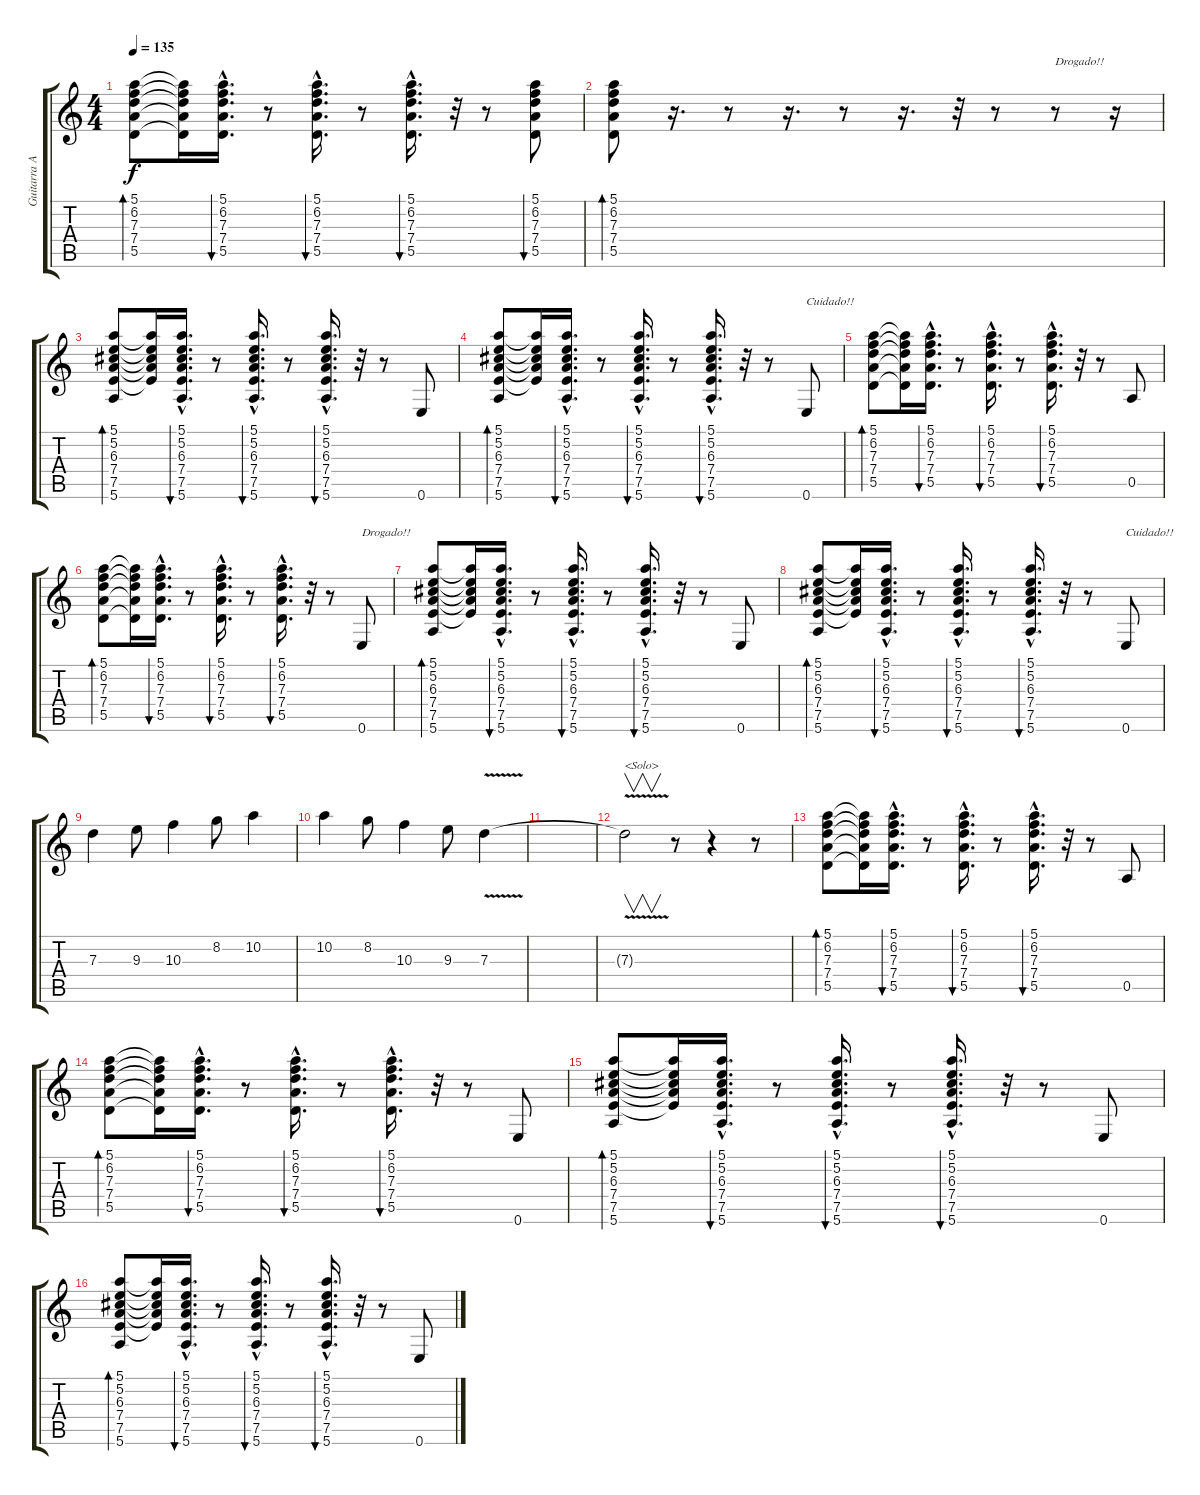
\track ("Guitarra Acústica" "Guitarra A") {instrument acousticguitarsteel}
\staff {score tabs}
\tuning (E4 B3 G3 D3 A2 E2) {hide}
\ts (4 4)
\tempo 135
\clef g2
\ks c
(5.1 6.2 7.3 7.4 5.5).8{bd 30 dy f} (5.1{t} 6.2{t} 7.3{t} 7.4{t} 5.5{t}).16 (5.1{hac} 6.2{hac} 7.3{hac} 7.4{hac} 5.5{hac}).16{d bu 30} r.8 (5.1{hac} 6.2{hac} 7.3{hac} 7.4{hac} 5.5{hac}).16{d bu 30} r.8 (5.1{hac} 6.2{hac} 7.3{hac} 7.4{hac} 5.5{hac}).16{d bu 30} r.32 r.8 (5.1 6.2 7.3 7.4 5.5).8{bu 30} |
(5.1 6.2 7.3 7.4 5.5).8{bd 30} r.16{d} r.8 r.16{d} r.8 r.16{d} r.32 r.8 r.8{txt "Drogado!!"} r.16 |
(5.1 5.2 6.3 7.4 7.5 5.6).8{bd 30} (5.1{t} 5.2{t} 6.3{t} 7.4{t} 7.5{t}).16 (5.1{hac} 5.2{hac} 6.3{hac} 7.4{hac} 7.5{hac} 5.6{hac}).16{d bu 30} r.8 (5.1{hac} 5.2{hac} 6.3{hac} 7.4{hac} 7.5{hac} 5.6{hac}).16{d bu 30} r.8 (5.1{hac} 5.2{hac} 6.3{hac} 7.4{hac} 7.5{hac} 5.6{hac}).16{d bu 30} r.32 r.8 0.6.8 |
(5.1 5.2 6.3 7.4 7.5 5.6).8{bd 30} (5.1{t} 5.2{t} 6.3{t} 7.4{t} 7.5{t}).16 (5.1{hac} 5.2{hac} 6.3{hac} 7.4{hac} 7.5{hac} 5.6{hac}).16{d bu 30} r.8 (5.1{hac} 5.2{hac} 6.3{hac} 7.4{hac} 7.5{hac} 5.6{hac}).16{d bu 30} r.8 (5.1{hac} 5.2{hac} 6.3{hac} 7.4{hac} 7.5{hac} 5.6{hac}).16{d bu 30} r.32 r.8 0.6.8{txt "Cuidado!!"} |
(5.1 6.2 7.3 7.4 5.5).8{bd 30} (5.1{t} 6.2{t} 7.3{t} 7.4{t} 5.5{t}).16 (5.1{hac} 6.2{hac} 7.3{hac} 7.4{hac} 5.5{hac}).16{d bu 30} r.8 (5.1{hac} 6.2{hac} 7.3{hac} 7.4{hac} 5.5{hac}).16{d bu 30} r.8 (5.1{hac} 6.2{hac} 7.3{hac} 7.4{hac} 5.5{hac}).16{d bu 30} r.32 r.8 0.5.8 |
(5.1 6.2 7.3 7.4 5.5).8{bd 30} (5.1{t} 6.2{t} 7.3{t} 7.4{t} 5.5{t}).16 (5.1{hac} 6.2{hac} 7.3{hac} 7.4{hac} 5.5{hac}).16{d bu 30} r.8 (5.1{hac} 6.2{hac} 7.3{hac} 7.4{hac} 5.5{hac}).16{d bu 30} r.8 (5.1{hac} 6.2{hac} 7.3{hac} 7.4{hac} 5.5{hac}).16{d bu 30} r.32 r.8 0.6.8{txt "Drogado!!"} |
(5.1 5.2 6.3 7.4 7.5 5.6).8{bd 30} (5.1{t} 5.2{t} 6.3{t} 7.4{t} 7.5{t}).16 (5.1{hac} 5.2{hac} 6.3{hac} 7.4{hac} 7.5{hac} 5.6{hac}).16{d bu 30} r.8 (5.1{hac} 5.2{hac} 6.3{hac} 7.4{hac} 7.5{hac} 5.6{hac}).16{d bu 30} r.8 (5.1{hac} 5.2{hac} 6.3{hac} 7.4{hac} 7.5{hac} 5.6{hac}).16{d bu 30} r.32 r.8 0.6.8 |
(5.1 5.2 6.3 7.4 7.5 5.6).8{bd 30} (5.1{t} 5.2{t} 6.3{t} 7.4{t} 7.5{t}).16 (5.1{hac} 5.2{hac} 6.3{hac} 7.4{hac} 7.5{hac} 5.6{hac}).16{d bu 30} r.8 (5.1{hac} 5.2{hac} 6.3{hac} 7.4{hac} 7.5{hac} 5.6{hac}).16{d bu 30} r.8 (5.1{hac} 5.2{hac} 6.3{hac} 7.4{hac} 7.5{hac} 5.6{hac}).16{d bu 30} r.32 r.8 0.6.8{txt "Cuidado!!"} |
7.3.4 9.3.8 10.3.4 8.2.8 10.2.4 |
10.2.4 8.2.8 10.3.4 9.3.8 7.3{v}.4 |
|
7.3{t}.2{v txt "<Solo>"} r.8 r.4 r.8 |
(5.1 6.2 7.3 7.4 5.5).8{bd 30} (5.1{t} 6.2{t} 7.3{t} 7.4{t} 5.5{t}).16 (5.1{hac} 6.2{hac} 7.3{hac} 7.4{hac} 5.5{hac}).16{d bu 30} r.8 (5.1{hac} 6.2{hac} 7.3{hac} 7.4{hac} 5.5{hac}).16{d bu 30} r.8 (5.1{hac} 6.2{hac} 7.3{hac} 7.4{hac} 5.5{hac}).16{d bu 30} r.32 r.8 0.5.8 |
(5.1 6.2 7.3 7.4 5.5).8{bd 30} (5.1{t} 6.2{t} 7.3{t} 7.4{t} 5.5{t}).16 (5.1{hac} 6.2{hac} 7.3{hac} 7.4{hac} 5.5{hac}).16{d bu 30} r.8 (5.1{hac} 6.2{hac} 7.3{hac} 7.4{hac} 5.5{hac}).16{d bu 30} r.8 (5.1{hac} 6.2{hac} 7.3{hac} 7.4{hac} 5.5{hac}).16{d bu 30} r.32 r.8 0.6.8 |
(5.1 5.2 6.3 7.4 7.5 5.6).8{bd 30} (5.1{t} 5.2{t} 6.3{t} 7.4{t} 7.5{t}).16 (5.1{hac} 5.2{hac} 6.3{hac} 7.4{hac} 7.5{hac} 5.6{hac}).16{d bu 30} r.8 (5.1{hac} 5.2{hac} 6.3{hac} 7.4{hac} 7.5{hac} 5.6{hac}).16{d bu 30} r.8 (5.1{hac} 5.2{hac} 6.3{hac} 7.4{hac} 7.5{hac} 5.6{hac}).16{d bu 30} r.32 r.8 0.6.8 |
(5.1 5.2 6.3 7.4 7.5 5.6).8{bd 30} (5.1{t} 5.2{t} 6.3{t} 7.4{t} 7.5{t}).16 (5.1{hac} 5.2{hac} 6.3{hac} 7.4{hac} 7.5{hac} 5.6{hac}).16{d bu 30} r.8 (5.1{hac} 5.2{hac} 6.3{hac} 7.4{hac} 7.5{hac} 5.6{hac}).16{d bu 30} r.8 (5.1{hac} 5.2{hac} 6.3{hac} 7.4{hac} 7.5{hac} 5.6{hac}).16{d bu 30} r.32 r.8 0.6.8
